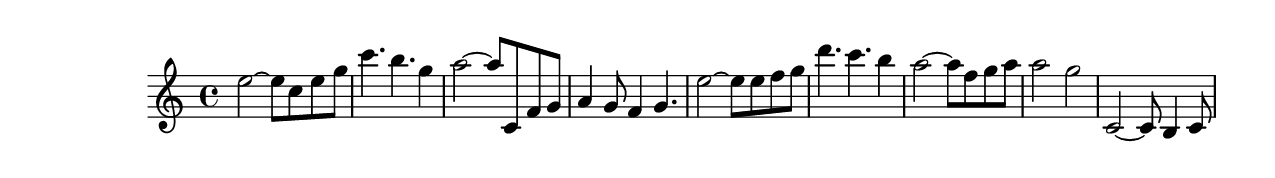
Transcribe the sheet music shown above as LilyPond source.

#(set-default-paper-size "letter")

<<

\new ChordNames {
    \set majorSevenSymbol = \markup { maj7 } 
    \set additionalPitchPrefix = #"add"
    \chordmode {
        s16*144
    }
}

\new Staff { 
    {
        \clef treble
        \key c \major
        \time 4/4
        
        e''2~ e''8 c''8 e''8 g''8 | c'''4. b''4. g''4 | a''2~ a''8 c'8 f'8 g'8 | a'4 g'8 f'4 g'4. | e''2~ e''8 e''8 f''8 g''8 | d'''4. c'''4. b''4 | a''2~ a''8 f''8 g''8 a''8 | a''2 g''2 | c'2~ c'8 b4 c'8
    }
}

>>

\version "2.18.2"